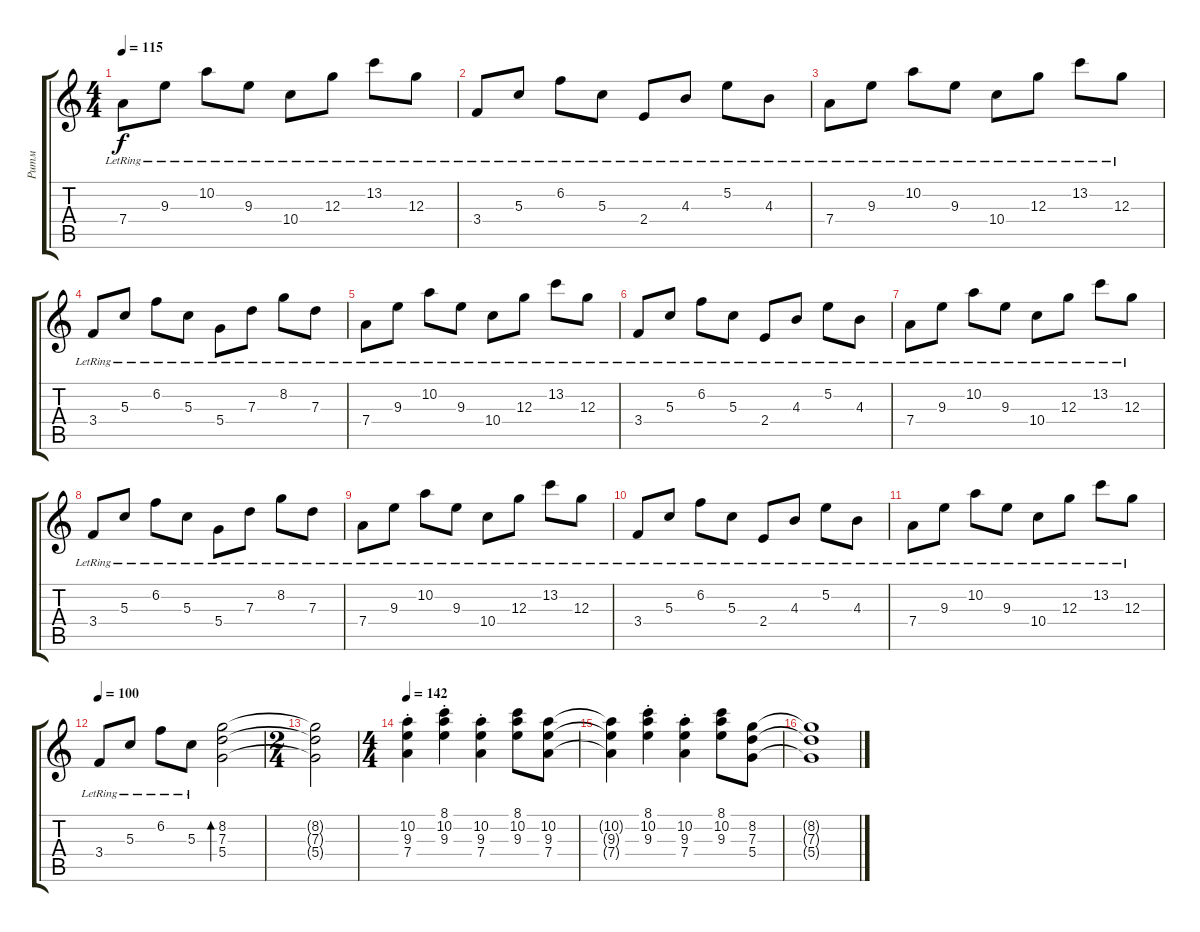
\track ("Ритм" "Ритм") {instrument electricguitarclean}
\staff {score tabs}
\tuning (E4 B3 G3 D3 A2 E2) {hide}
\ts (4 4)
\tempo 115
\clef g2
\ks c
7.4{lr}.8{dy f} 9.3{lr}.8 10.2{lr}.8 9.3{lr}.8 10.4{lr}.8 12.3{lr}.8 13.2{lr}.8 12.3{lr}.8 |
3.4{lr}.8 5.3{lr}.8 6.2{lr}.8 5.3{lr}.8 2.4{lr}.8 4.3{lr}.8 5.2{lr}.8 4.3{lr}.8 |
7.4{lr}.8 9.3{lr}.8 10.2{lr}.8 9.3{lr}.8 10.4{lr}.8 12.3{lr}.8 13.2{lr}.8 12.3{lr}.8 |
3.4{lr}.8 5.3{lr}.8 6.2{lr}.8 5.3{lr}.8 5.4{lr}.8 7.3{lr}.8 8.2{lr}.8 7.3{lr}.8 |
7.4{lr}.8 9.3{lr}.8 10.2{lr}.8 9.3{lr}.8 10.4{lr}.8 12.3{lr}.8 13.2{lr}.8 12.3{lr}.8 |
3.4{lr}.8 5.3{lr}.8 6.2{lr}.8 5.3{lr}.8 2.4{lr}.8 4.3{lr}.8 5.2{lr}.8 4.3{lr}.8 |
7.4{lr}.8 9.3{lr}.8 10.2{lr}.8 9.3{lr}.8 10.4{lr}.8 12.3{lr}.8 13.2{lr}.8 12.3{lr}.8 |
3.4{lr}.8 5.3{lr}.8 6.2{lr}.8 5.3{lr}.8 5.4{lr}.8 7.3{lr}.8 8.2{lr}.8 7.3{lr}.8 |
7.4{lr}.8 9.3{lr}.8 10.2{lr}.8 9.3{lr}.8 10.4{lr}.8 12.3{lr}.8 13.2{lr}.8 12.3{lr}.8 |
3.4{lr}.8 5.3{lr}.8 6.2{lr}.8 5.3{lr}.8 2.4{lr}.8 4.3{lr}.8 5.2{lr}.8 4.3{lr}.8 |
7.4{lr}.8 9.3{lr}.8 10.2{lr}.8 9.3{lr}.8 10.4{lr}.8 12.3{lr}.8 13.2{lr}.8 12.3{lr}.8 |
\tempo 100
3.4{lr}.8 5.3{lr}.8 6.2{lr}.8 5.3{lr}.8 (8.2 7.3 5.4).2{bd 480} |
\ts (2 4)
(8.2{t} 7.3{t} 5.4{t}).2 |
\ts (4 4)
\tempo 142
(10.2{st} 9.3{st} 7.4{st}).4{instrument distortionguitar} (8.1{st} 10.2{st} 9.3{st}).4 (10.2{st} 9.3{st} 7.4{st}).4 (8.1 10.2 9.3).8 (10.2 9.3 7.4).8 |
(10.2{t} 9.3{t} 7.4{t}).4 (8.1{st} 10.2{st} 9.3{st}).4 (10.2{st} 9.3{st} 7.4{st}).4 (8.1 10.2 9.3).8 (8.2 7.3 5.4).8 |
(8.2{t} 7.3{t} 5.4{t}).1
